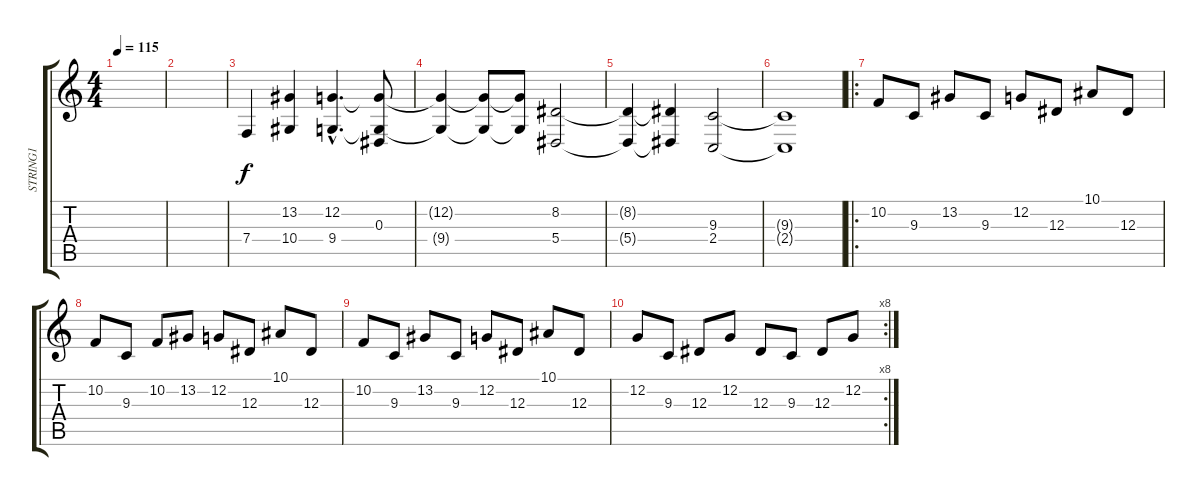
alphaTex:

\track ("STRING1" "STRING1") {instrument stringensemble1}
\staff {score tabs}
\tuning (C4 G3 Eb3 Bb2 F2 C2) {hide}
\ts (4 4)
\tempo 115
\clef g2
\ks c
|
|
7.4.4 (13.2 10.4).4 (12.2{hac} 9.4{hac}).4{d} (12.2{t} 0.3 9.4{t}).8 |
(12.2{t} 9.4{t}).4 (12.2{t} 9.4{t}).8 (12.2{t} 9.4{t}).8 (8.2 5.4).2 |
(8.2{t} 5.4{t}).4 (8.2{t} 5.4{t}).4 (9.3 2.4).2 |
(9.3{t} 2.4{t}).1 |
\ro
10.2.8 9.3.8 13.2.8 9.3.8 12.2.8 12.3.8 10.1.8 12.3.8 |
10.2.8 9.3.8 10.2.8 13.2.8 12.2.8 12.3.8 10.1.8 12.3.8 |
10.2.8 9.3.8 13.2.8 9.3.8 12.2.8 12.3.8 10.1.8 12.3.8 |
\rc 8
12.2.8 9.3.8 12.3.8 12.2.8 12.3.8 9.3.8 12.3.8 12.2.8
